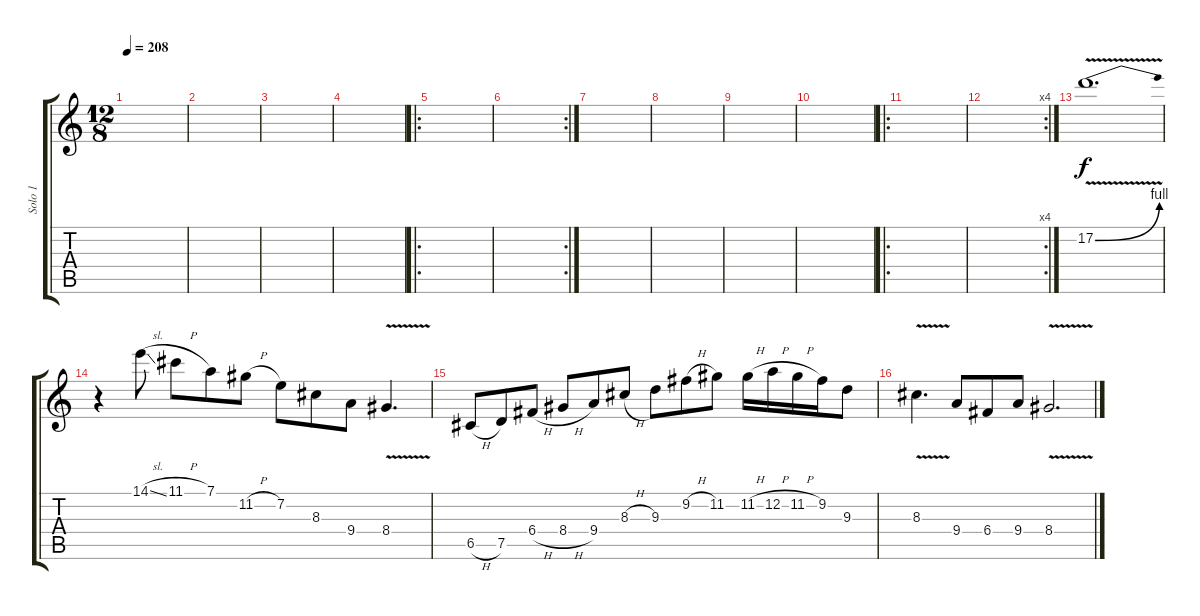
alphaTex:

\track ("Solo 1" "Solo 1") {instrument distortionguitar}
\staff {score tabs}
\tuning (D4 A3 F3 C3 G2 D2) {hide}
\ts (12 8)
\tempo 208
\clef g2
\ks c
|
|
|
|
\ro
|
\rc 2
|
|
|
|
|
\ro
|
\rc 4
|
17.2{be (bend 0 0 60 4) v}.1{d} |
r.4 14.1{sl}.8 11.1{h}.8 7.1.8 11.2{h}.8 7.2.8 8.3.8 9.4.8 8.4{v}.4{d} |
6.5{h}.8 7.5.8 6.4{h}.8 8.4{h}.8 9.4.8 8.3{h}.8 9.3.8 9.2{h}.8 11.2.8 11.2{h}.16 12.2{h}.16 11.2{h}.16 9.2.16 9.3.8 |
8.3{v}.4{d} 9.4.8 6.4.8 9.4.8 8.4{v}.2{d}
